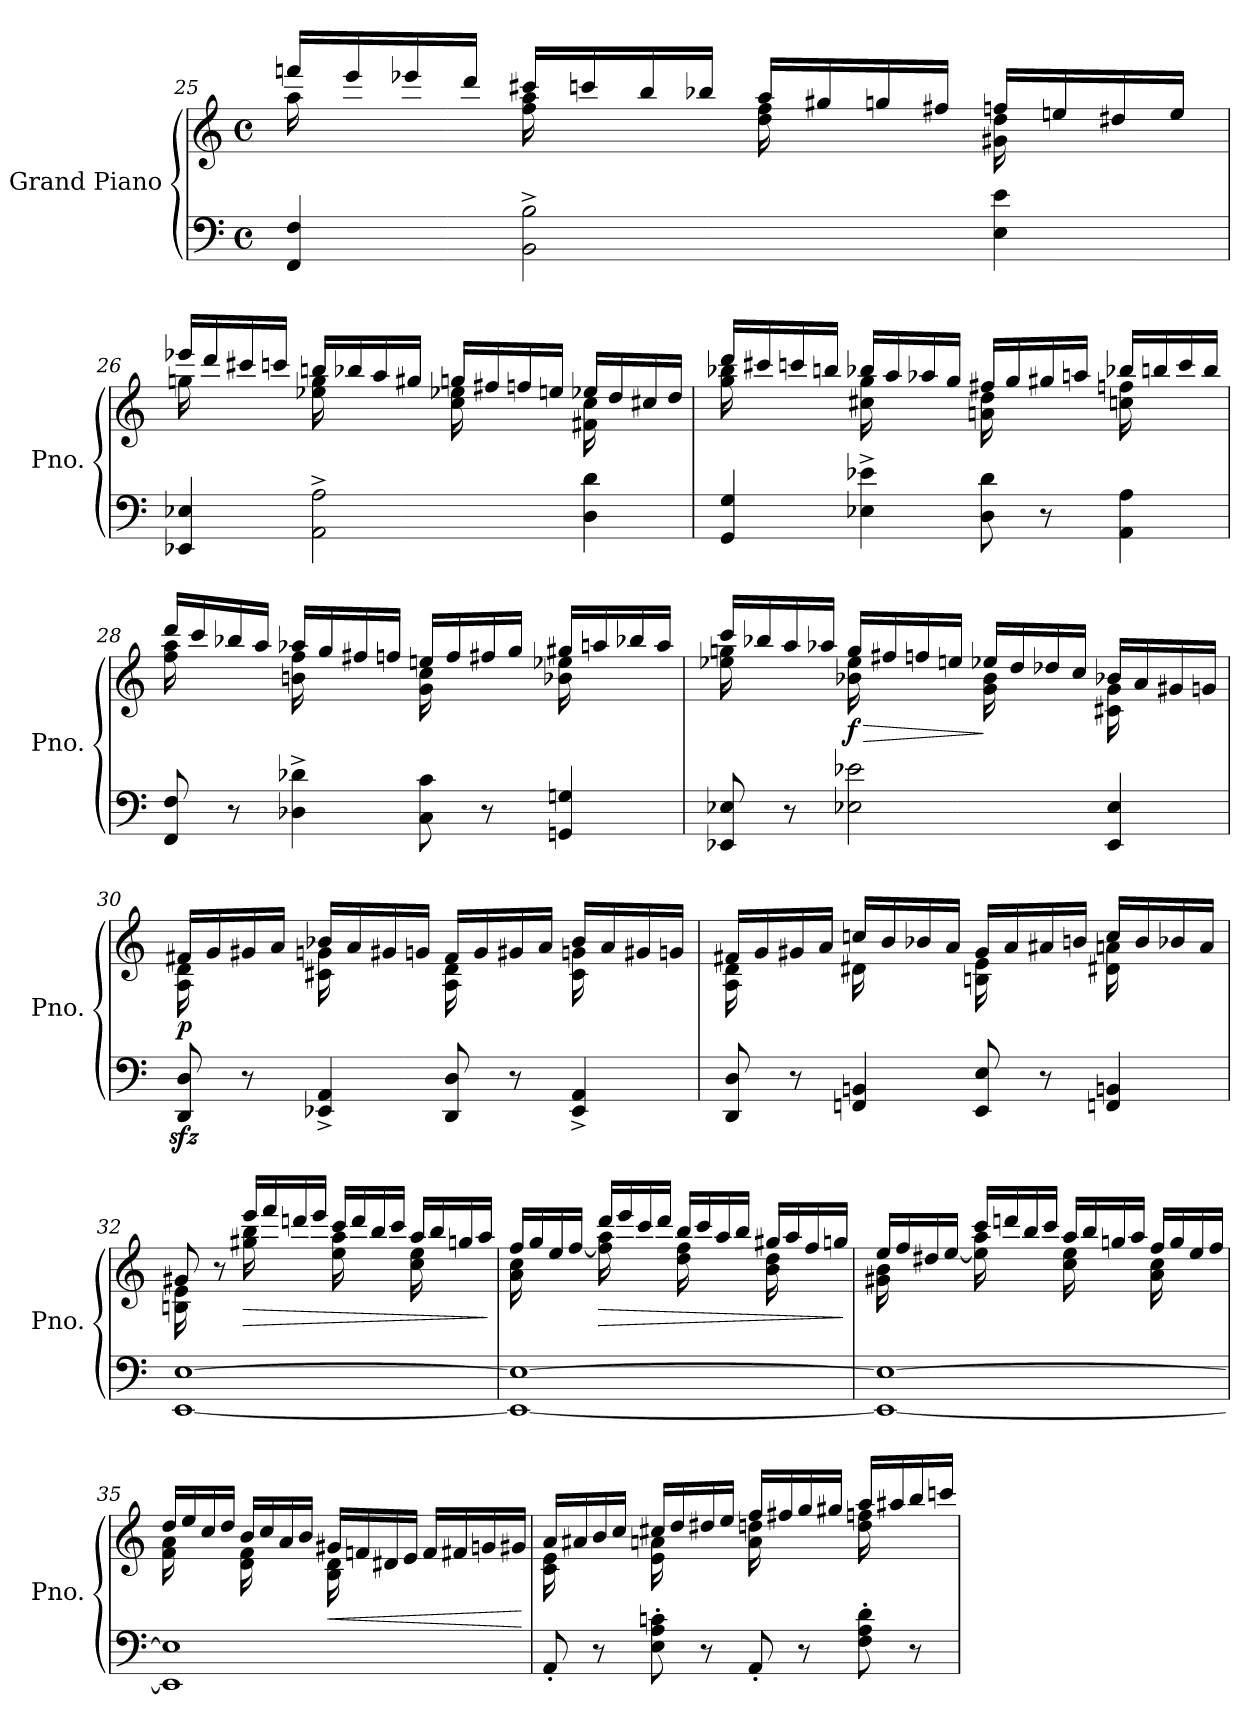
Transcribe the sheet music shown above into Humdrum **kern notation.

**kern	**kern	**dynam
*part1	*part1	*part1
*staff2	*staff1	*staff1/2
*I"Grand Piano	*	*
*I'Pno.	*	*
!!LO:LB:g=z
*clefF4	*clefG2	*
*k[]	*k[]	*
*M4/4	*M4/4	*
*met(c)	*met(c)	*
=25	=25	=25
*	*^	*
4FF/ 4F/	16fffn/LL	16aa\	.
.	16eee/	8.ryy	.
.	16eee-X/	.	.
.	16ddd/JJ	.	.
2BB\^ 2B\^	16ccc#X/LL	16ff\ 16aa\	.
.	16cccn/	8.ryy	.
.	16bb/	.	.
.	16bb-X/JJ	.	.
.	16aa/LL	16dd\ 16ff\	.
.	16gg#X/	8.ryy	.
.	16ggn/	.	.
.	16ff#X/JJ	.	.
4E\ 4e\	16ffn/LL	16g#X\ 16dd\	.
.	16een/	8.ryy	.
.	16dd#X/	.	.
.	16ee/JJ	.	.
!!LO:LB:g=z	!!
=26	=26	=26	=26
4EE-X/ 4E-X/	16eee-X/LL	16ggn\	.
.	16ddd/	8.ryy	.
.	16ccc#X/	.	.
.	16cccn/JJ	.	.
2AA\^ 2A\^	16bbn/LL	16ee-X\ 16gg\	.
.	16bb-X/	8.ryy	.
.	16aa/	.	.
.	16gg#X/JJ	.	.
.	16ggn/LL	16cc\ 16ee-X\	.
.	16ff#X/	8.ryy	.
.	16ffn/	.	.
.	16een/JJ	.	.
4D\ 4d\	16ee-X/LL	16f#X\ 16cc\	.
.	16dd/	8.ryy	.
.	16cc#X/	.	.
.	16dd/JJ	.	.
!!LO:PB:g=z	!!
=27	=27	=27	=27
4GG/ 4G/	16ddd/LL	16gg\ 16bb-X\	.
.	16ccc#X/	8.ryy	.
.	16cccn/	.	.
.	16bbn/JJ	.	.
4E-X\^ 4e-X\^	16bb-X/LL	16cc#X\ 16gg\	.
.	16aa/	8.ryy	.
.	16aa-X/	.	.
.	16gg/JJ	.	.
8D\ 8d\	16ff#X/LL	16an\ 16dd\	.
.	16gg/	8.ryy	.
8r	16gg#X/	.	.
.	16aan/JJ	.	.
4AA\ 4A\	16bb-X/LL	16ccn\ 16ffn\	.
.	16bbn/	8.ryy	.
.	16ccc/	.	.
.	16bb/JJ	.	.
!!LO:LB:g=z	!!
=28	=28	=28	=28
8FF/ 8F/	16ddd/LL	16ff\ 16aa\	.
.	16ccc/	8.ryy	.
8r	16bb-X/	.	.
.	16aa/JJ	.	.
4D-X\^ 4d-X\^	16aa-X/LL	16bn\ 16ff\	.
.	16gg/	8.ryy	.
.	16ff#X/	.	.
.	16ffn/JJ	.	.
8C\ 8c\	16een/LL	16g\ 16cc\	.
.	16ff/	8.ryy	.
8r	16ff#X/	.	.
.	16gg/JJ	.	.
4GGn/ 4Gn/	16gg#X/LL	16b-X\ 16ee-X\	.
.	16aan/	8.ryy	.
.	16bb-X/	.	.
.	16aa/JJ	.	.
!!LO:LB:g=z	!!
=29	=29	=29	=29
8EE-X/ 8E-X/	16ccc/LL	16ee-X\ 16ggn\	.
.	16bb-X/	8.ryy	.
8r	16aa/	.	.
.	16aa-X/JJ	.	.
!	!	!	!LO:HP:b
!	!	!	!LO:DY:n=1:b
2E-X\ 2e-X\	16gg/LL	16b-X\ 16ee-\	> f
.	16ff#X/	8.ryy	.
.	16ffn/	.	.
.	16een/JJ	.	.
.	16ee-X/LL	16g\ 16b-\	]
.	16dd/	8.ryy	.
.	16dd-X/	.	.
.	16cc/JJ	.	.
4EE-/ 4E-/	16b-X/LL	16c#X\ 16g\	.
.	16a/	8.ryy	.
.	16g#X/	.	.
.	16gn/JJ	.	.
!!LO:LB:g=z	!!
=30	=30	=30	=30
!	!	!	!LO:DY:b
8DD/zz< 8D/zz<	16f#X/LL	16A\ 16d\	p
.	16g/	8.ryy	.
8r	16g#X/	.	.
.	16a/JJ	.	.
4EE-X/^ 4AA/^	16b-X/LL	16c#X\ 16gn\	.
.	16a/	8.ryy	.
.	16g#X/	.	.
.	16gn/JJ	.	.
8DD/ 8D/	16f#/LL	16A\ 16d\	.
.	16g/	8.ryy	.
8r	16g#X/	.	.
.	16a/JJ	.	.
4EE-/^ 4AA/^	16b-/LL	16c#\ 16gn\	.
.	16a/	8.ryy	.
.	16g#X/	.	.
.	16gn/JJ	.	.
=31	=31	=31	=31
8DD/ 8D/	16f#X/LL	16A\ 16d\	.
.	16g/	8.ryy	.
8r	16g#X/	.	.
.	16a/JJ	.	.
4FFn/ 4BBn/	16ccn/LL	16d#X\	.
.	16b/	8.ryy	.
.	16b-X/	.	.
.	16a/JJ	.	.
8EE/ 8E/	16g#/LL	16Bn\ 16e\	.
.	16a/	8.ryy	.
8r	16a#X/	.	.
.	16bn/JJ	.	.
4FFn/ 4BBn/	16cc/LL	16d#X\ 16an\	.
.	16b/	8.ryy	.
.	16b-X/	.	.
.	16a/JJ	.	.
!!LO:LB:g=z	!!
=32	=32	=32	=32
[1EE [1E	8g#X/	16Bn\ 16e\	.
.	.	8.ryy	.
.	8r	.	.
!	!	!	!LO:HP:b
.	16eee/LL	16gg#X\ 16bb\	>
.	16fff/	8.ryy	.
.	16dddn/	.	.
.	16eee/JJ	.	.
.	16ccc/LL	16ee\ 16aa\	.
.	16ddd/	8.ryy	.
.	16bb/	.	.
.	16ccc/JJ	.	.
.	16aa/LL	16cc\ 16ee\	.
.	16bb/	8.ryy	.
.	16ggn/	.	.
.	16aa/JJ	.	.
*	*v	*v	*
.	.	]
=33	=33	=33
*	*^	*
1EE_ 1E_	16ff/LL	16a\ 16cc\	.
.	16gg/	8.ryy	.
.	16ee/	.	.
.	[16ff/JJ	.	.
!	!	!	!LO:HP:b
.	16ddd/LL	16ff\] 16aa\	>
.	16eee/	8.ryy	.
.	16ccc/	.	.
.	16ddd/JJ	.	.
.	16bb/LL	16dd\ 16ff\	.
.	16ccc/	8.ryy	.
.	16aa/	.	.
.	16bb/JJ	.	.
.	16gg#X/LL	16b\ 16dd\	.
.	16aa/	8.ryy	.
.	16ff/	.	.
.	16ggn/JJ	.	.
*	*v	*v	*
.	.	]
!!LO:PB:g=z
=34	=34	=34
*	*^	*
1EE_ 1E_	16ee/LL	16g#X\ 16b\	.
.	16ff/	8.ryy	.
.	16dd#X/	.	.
.	[16ee/JJ	.	.
.	16ccc/LL	16ee\] 16aa\	.
.	16dddn/	8.ryy	.
.	16bb/	.	.
.	16ccc/JJ	.	.
.	16aa/LL	16cc\ 16ee\	.
.	16bb/	8.ryy	.
.	16ggn/	.	.
.	16aa/JJ	.	.
.	16ff/LL	16a\ 16cc\	.
.	16gg/	8.ryy	.
.	16ee/	.	.
.	16ff/JJ	.	.
=35	=35	=35	=35
1EE] 1E]	16dd/LL	16f\ 16a\	.
.	16ee/	8.ryy	.
.	16cc/	.	.
.	16dd/JJ	.	.
.	16b/LL	16d\ 16f\	.
.	16cc/	8.ryy	.
.	16a/	.	.
.	16b/JJ	.	.
!	!	!	!LO:HP:b
.	16g#X/LL	16B\ 16d\	<
.	16fn/	4..ryy	.
.	16d#X/	.	.
.	16e/JJ	.	.
.	16f/LL	.	.
.	16f#X/	.	.
.	16gn/	.	.
.	16g#X/JJ	.	.
*	*v	*v	*
.	.	[
!!LO:LB:g=z
=36	=36	=36
*	*^	*
8AA'/	16a/LL	16c\ 16e\	.
.	16a#X/	8.ryy	.
8r	16b/	.	.
.	16cc/JJ	.	.
8E\' 8A\' 8cn\'	16cc#X/LL	16e\ 16an\	.
.	16dd/	8.ryy	.
8r	16dd#X/	.	.
.	16ee/JJ	.	.
8AA'/	16ff/LL	16a\ 16ddn\	.
.	16ff#X/	8.ryy	.
8r	16gg/	.	.
.	16gg#X/JJ	.	.
8F\' 8A\' 8d\'	16aa/LL	16dd\ 16ffn\	.
.	16aa#X/	8.ryy	.
8r	16bb/	.	.
.	16cccn/JJ	.	.
*	*v	*v	*
=	=	=
*-	*-	*-
